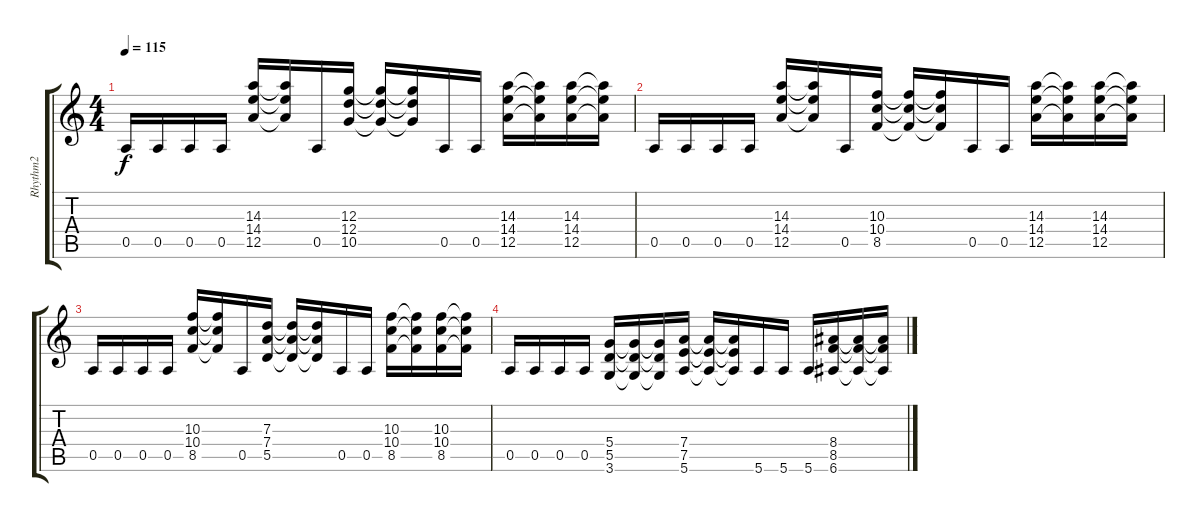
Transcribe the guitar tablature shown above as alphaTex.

\track ("Rhythm2" "Rhythm2") {instrument distortionguitar}
\staff {score tabs}
\tuning (E4 B3 G3 D3 A2 E2) {hide}
\ts (4 4)
\tempo 115
\clef g2
\ks c
0.5.16{dy f} 0.5.16 0.5.16 0.5.16 (14.3 14.4 12.5).16 (14.3{t} 14.4{t} 12.5{t}).16 0.5.16 (12.3 12.4 10.5).16 (12.3{t} 12.4{t} 10.5{t}).16 (12.3{t} 12.4{t} 10.5{t}).16 0.5.16 0.5.16 (14.3 14.4 12.5).16 (14.3{t} 14.4{t} 12.5{t}).16 (14.3 14.4 12.5).16 (14.3{t} 14.4{t} 12.5{t}).16 |
0.5.16 0.5.16 0.5.16 0.5.16 (14.3 14.4 12.5).16 (14.3{t} 14.4{t} 12.5{t}).16 0.5.16 (10.3 10.4 8.5).16 (10.3{t} 10.4{t} 8.5{t}).16 (10.3{t} 10.4{t} 8.5{t}).16 0.5.16 0.5.16 (14.3 14.4 12.5).16 (14.3{t} 14.4{t} 12.5{t}).16 (14.3 14.4 12.5).16 (14.3{t} 14.4{t} 12.5{t}).16 |
0.5.16 0.5.16 0.5.16 0.5.16 (10.3 10.4 8.5).16 (10.3{t} 10.4{t} 8.5{t}).16 0.5.16 (7.3 7.4 5.5).16 (7.3{t} 7.4{t} 5.5{t}).16 (7.3{t} 7.4{t} 5.5{t}).16 0.5.16 0.5.16 (10.3 10.4 8.5).16 (10.3{t} 10.4{t} 8.5{t}).16 (10.3 10.4 8.5).16 (10.3{t} 10.4{t} 8.5{t}).16 |
0.5.16 0.5.16 0.5.16 0.5.16 (5.4 5.5 3.6).16 (5.4{t} 5.5{t} 3.6{t}).16 (5.4{t} 5.5{t} 3.6{t}).16 (7.4 7.5 5.6).16 (7.4{t} 7.5{t} 5.6{t}).16 (7.4{t} 7.5{t} 5.6{t}).16 5.6.16 5.6.16 5.6.16 (8.4 8.5 6.6).16 (8.4{t} 8.5{t} 6.6{t}).16 (8.4{t} 8.5{t} 6.6{t}).16
